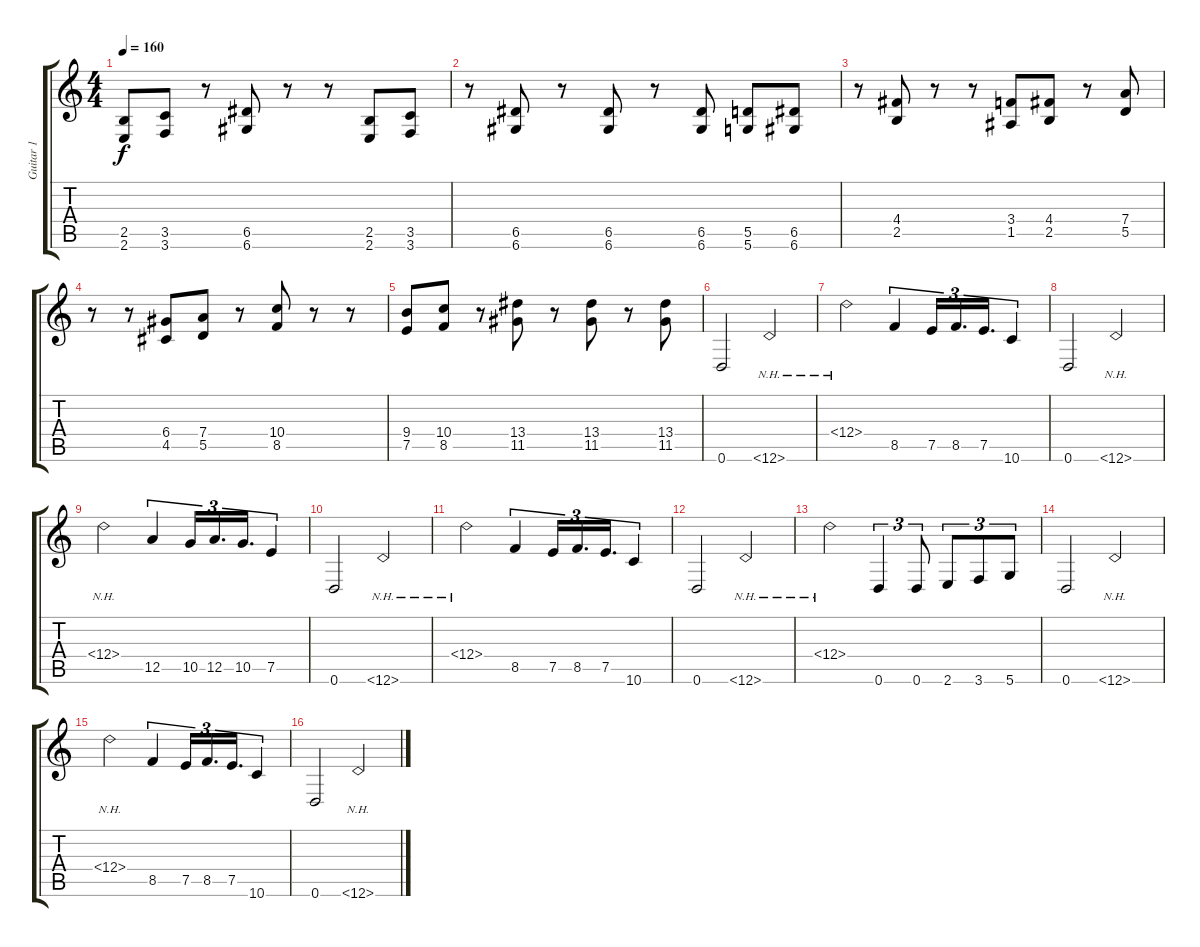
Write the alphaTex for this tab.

\track ("Guitar 1" "Guitar 1") {instrument acousticguitarsteel}
\staff {score tabs}
\tuning (E4 B3 G3 D3 A2 D2) {hide}
\ts (4 4)
\tempo 160
\clef g2
\ks c
(2.5 2.6).8{dy f} (3.5 3.6).8 r.8 (6.5 6.6).8 r.8 r.8 (2.5 2.6).8 (3.5 3.6).8 |
r.8 (6.5 6.6).8 r.8 (6.5 6.6).8 r.8 (6.5 6.6).8 (5.5 5.6).8 (6.5 6.6).8 |
r.8 (4.4 2.5).8 r.8 r.8 (3.4 1.5).8 (4.4 2.5).8 r.8 (7.4 5.5).8 |
r.8 r.8 (6.4 4.5).8 (7.4 5.5).8 r.8 (10.4 8.5).8 r.8 r.8 |
(9.4 7.5).8 (10.4 8.5).8 r.8 (13.4 11.5).8 r.8 (13.4 11.5).8 r.8 (13.4 11.5).8 |
0.6.2 12.6{nh}.2 |
12.4{nh}.2 8.5.4{tu (3 2)} 7.5.16{tu (3 2)} 8.5.16{d tu (3 2)} 7.5.16{d tu (3 2)} 10.6.4{tu (3 2)} |
0.6.2 12.6{nh}.2 |
12.4{nh}.2 12.5.4{tu (3 2)} 10.5.16{tu (3 2)} 12.5.16{d tu (3 2)} 10.5.16{d tu (3 2)} 7.5.4{tu (3 2)} |
0.6.2 12.6{nh}.2 |
12.4{nh}.2 8.5.4{tu (3 2)} 7.5.16{tu (3 2)} 8.5.16{d tu (3 2)} 7.5.16{d tu (3 2)} 10.6.4{tu (3 2)} |
0.6.2 12.6{nh}.2 |
12.4{nh}.2 0.6.4{tu (3 2)} 0.6.8{tu (3 2)} 2.6.8{tu (3 2)} 3.6.8{tu (3 2)} 5.6.8{tu (3 2)} |
0.6.2 12.6{nh}.2 |
12.4{nh}.2 8.5.4{tu (3 2)} 7.5.16{tu (3 2)} 8.5.16{d tu (3 2)} 7.5.16{d tu (3 2)} 10.6.4{tu (3 2)} |
0.6.2 12.6{nh}.2
